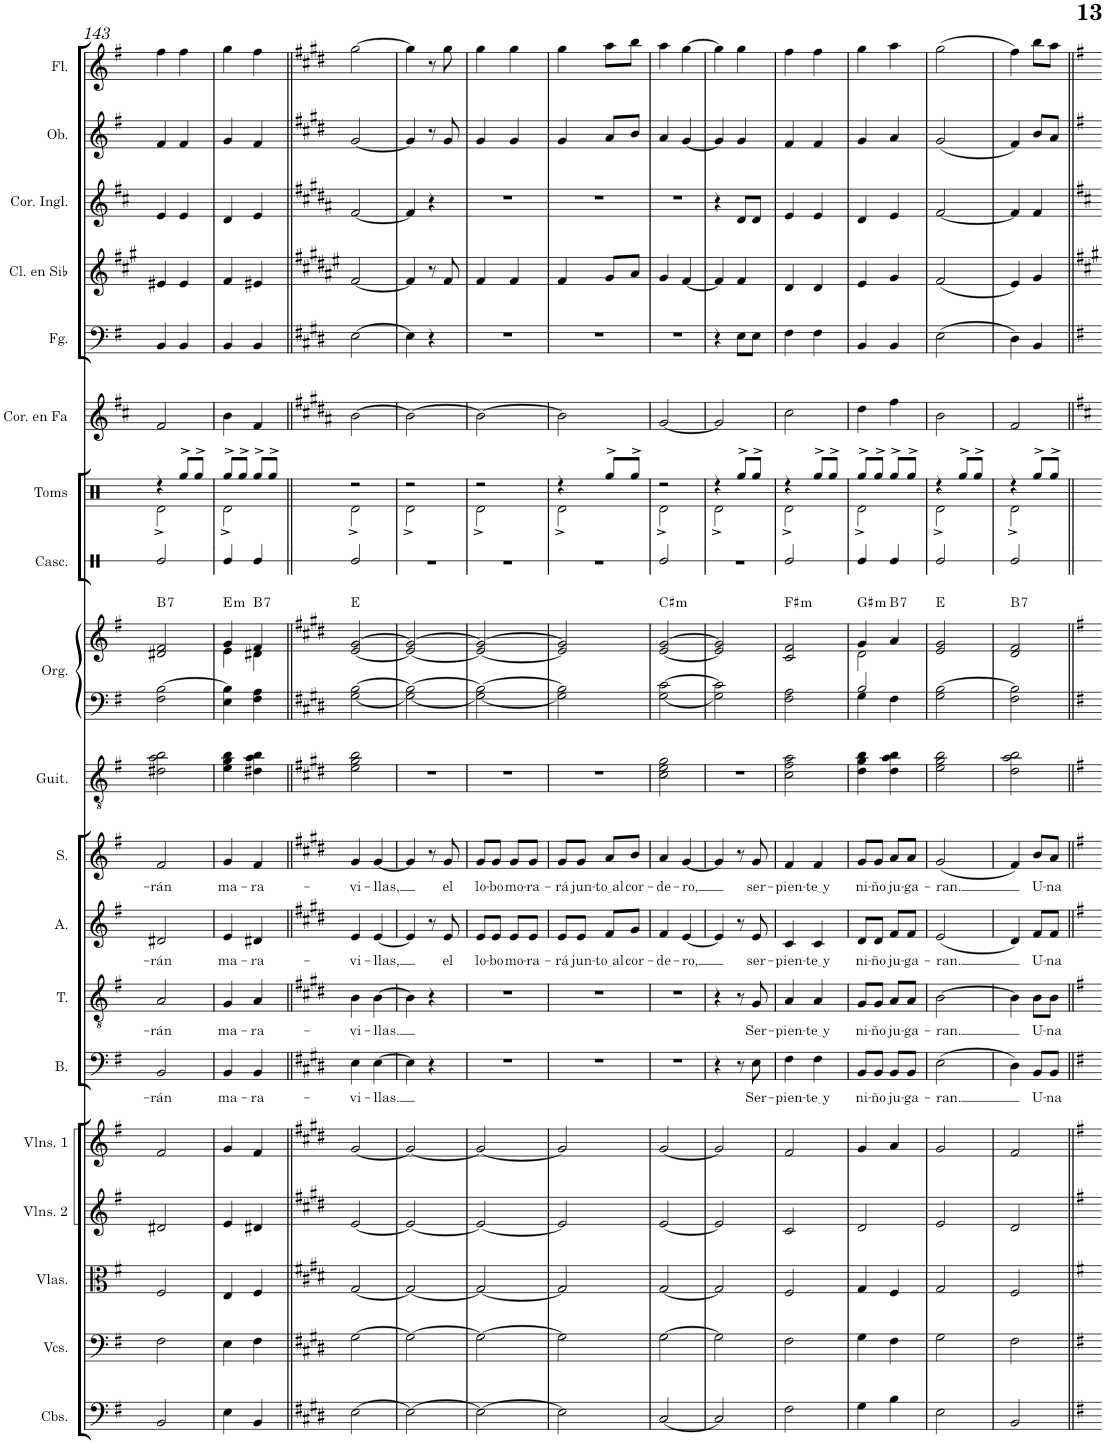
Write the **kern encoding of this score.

**kern	**kern	**kern	**kern	**kern	**kern	**text	**kern	**text	**kern	**text	**kern	**text	**kern	**kern	**kern	**harte	**kern	**kern	**kern	**kern	**kern	**kern	**kern	**kern
*part19	*part18	*part17	*part16	*part15	*part14	*part14	*part13	*part13	*part12	*part12	*part11	*part11	*part10	*part9	*part9	*part9	*part8	*part7	*part6	*part5	*part4	*part3	*part2	*part1
*staff20	*staff19	*staff18	*staff17	*staff16	*staff15	*staff15	*staff14	*staff14	*staff13	*staff13	*staff12	*staff12	*staff11	*staff10	*staff9	*	*staff8	*staff7	*staff6	*staff5	*staff4	*staff3	*staff2	*staff1
*I"Contrabajos	*I"Violonchelos	*I"Violas	*I"Violines 2	*I"Violines 1	*I"Bajo	*	*I"Tenor	*	*I"Alto	*	*I"Soprano	*	*I"Guitarra acústica	*I"Órgano	*	*	*I"Cascabeles	*I"Toms	*I"Trompa en Fa	*I"Fagot	*I"Clarinete en Sib	*I"Corno inglés	*I"Oboe	*I"Flauta
*I'Cbs.	*I'Vcs.	*I'Vlas.	*I'Vlns. 2	*I'Vlns. 1	*I'B.	*	*I'T.	*	*I'A.	*	*I'S.	*	*I'Guit.	*	*	*	*I'Casc.	*I'Toms	*	*I'Fg.	*I'Cl. en Sib	*I'Cor. Ingl.	*I'Ob.	*I'Fl.
!!LO:PB:g=z
*clefF4	*clefF4	*clefC3	*clefG2	*clefG2	*clefF4	*	*clefGv2	*	*clefG2	*	*clefG2	*	*clefGv2	*clefF4	*clefG2	*	*clefX	*clefX	*clefG2	*clefF4	*clefG2	*clefG2	*clefG2	*clefG2
*Trd7c12	*	*	*	*	*	*	*	*	*	*	*	*	*	*	*	*	*	*	*Trd4c7	*	*Trd1c2	*Trd4c7	*	*
*k[f#]	*k[f#]	*k[f#]	*k[f#]	*k[f#]	*k[f#]	*	*k[f#]	*	*k[f#]	*	*k[f#]	*	*k[f#]	*k[f#]	*k[f#]	*	*k[]	*k[]	*k[f#c#]	*k[f#]	*k[f#c#g#]	*k[f#c#]	*k[f#]	*k[f#]
*M2/4	*M2/4	*M2/4	*M2/4	*M2/4	*M2/4	*	*M2/4	*	*M2/4	*	*M2/4	*	*M2/4	*M2/4	*M2/4	*	*M2/4	*M2/4	*M2/4	*M2/4	*M2/4	*M2/4	*M2/4	*M2/4
=143	=143	=143	=143	=143	=143	=143	=143	=143	=143	=143	=143	=143	=143	=143	=143	=143	=143	=143	=143	=143	=143	=143	=143	=143
!	!	!	!	!	!	!LO:LY:b	!	!LO:LY:b	!	!LO:LY:b	!	!LO:LY:b	!	!	!	!LO:H:kt=7	!	!	!	!	!	!	!	!
*	*	*	*	*	*	*	*	*	*	*	*	*	*	*	*	*	*	*^	*	*	*	*	*	*
2BB/	2F#\	2F#/	2d#X/	2f#/	2BB/	-rán	2A/	-rán	2d#X/	-rán	2f#/	-rán	2d#X\ 2a\ 2b\	2F#\ [2B\	2d#X/ 2f#/	B:7	2Re/	4r	2Rd^\	2f#/	4BB/	4e#X/	4e/	4f#/	4ff#\
.	.	.	.	.	.	.	.	.	.	.	.	.	.	.	.	.	.	8Rgg^/L	.	.	4BB/	4e#/	4e/	4f#/	4ff#\
.	.	.	.	.	.	.	.	.	.	.	.	.	.	.	.	.	.	8Rgg^/J	.	.	.	.	.	.	.
=144	=144	=144	=144	=144	=144	=144	=144	=144	=144	=144	=144	=144	=144	=144	=144	=144	=144	=144	=144	=144	=144	=144	=144	=144	=144
!	!	!	!	!	!	!LO:LY:b	!	!LO:LY:b	!	!LO:LY:b	!	!LO:LY:b	!	!	!	!LO:H:kt=m	!	!	!	!	!	!	!	!	!
*	*	*	*	*	*	*	*	*	*	*	*	*	*	*	*^	*	*	*	*	*	*	*	*	*	*
4E\	4E\	4E/	4e/	4g/	4BB/	-ma-	4G/	-ma-	4e/	-ma-	4g/	-ma-	4e\ 4g\ 4b\	4E\ 4B\]	4g/	4e\	E:min	4Re/	8Rgg^/L	2Rd^\	4b\	4BB/	4f#/	4d/	4g/	4gg\
.	.	.	.	.	.	.	.	.	.	.	.	.	.	.	.	.	.	.	8Rgg^/J	.	.	.	.	.	.	.
!	!	!	!	!	!	!LO:LY:b	!	!LO:LY:b	!	!LO:LY:b	!	!LO:LY:b	!	!	!	!	!LO:H:kt=7	!	!	!	!	!	!	!	!	!
4BB/	4F#\	4F#/	4d#X/	4f#/	4BB/	-ra-	4A/	-ra-	4d#X/	-ra-	4f#/	-ra-	4d#X\ 4a\ 4b\	4F#\ 4A\	4f#/	4d#X\	B:7	4Re/	8Rgg^/L	.	4f#/	4BB/	4e#X/	4e/	4f#/	4ff#\
.	.	.	.	.	.	.	.	.	.	.	.	.	.	.	.	.	.	.	8Rgg^/J	.	.	.	.	.	.	.
*	*	*	*	*	*	*	*	*	*	*	*	*	*	*	*v	*v	*	*	*	*	*	*	*	*	*	*
=145||	=145||	=145||	=145||	=145||	=145||	=145||	=145||	=145||	=145||	=145||	=145||	=145||	=145||	=145||	=145||	=145||	=145||	=145||	=145||	=145||	=145||	=145||	=145||	=145||	=145||
*k[f#c#g#d#]	*k[f#c#g#d#]	*k[f#c#g#d#]	*k[f#c#g#d#]	*k[f#c#g#d#]	*k[f#c#g#d#]	*	*k[f#c#g#d#]	*	*k[f#c#g#d#]	*	*k[f#c#g#d#]	*	*k[f#c#g#d#]	*k[f#c#g#d#]	*k[f#c#g#d#]	*	*	*	*	*k[f#c#g#d#a#]	*k[f#c#g#d#]	*k[f#c#g#d#a#e#]	*k[f#c#g#d#a#]	*k[f#c#g#d#]	*k[f#c#g#d#]
!	!	!	!	!	!	!LO:LY:b	!	!LO:LY:b	!	!LO:LY:b	!	!LO:LY:b	!	!	!	!	!	!	!	!	!	!	!	!	!
[2E\	[2G#\	[2G#/	[2e/	[2g#/	4E\	-vi-	4B\	-vi-	4e/	-vi-	4g#/	-vi-	2e\ 2g#\ 2b\	[2G#\ [2B\	[2e/ [2g#/	E:maj	2Re/	2r	2Rd^\	[2b\	[2E\	[2f#/	[2f#/	[2g#/	[2gg#\
!	!	!	!	!	!	!LO:LY:b	!	!LO:LY:b	!	!LO:LY:b	!	!LO:LY:b	!	!	!	!	!	!	!	!	!	!	!	!	!
.	.	.	.	.	[4E\	-llas.	[4B\	-llas.	[4e/	-llas,	[4g#/	-llas,	.	.	.	.	.	.	.	.	.	.	.	.	.
=146	=146	=146	=146	=146	=146	=146	=146	=146	=146	=146	=146	=146	=146	=146	=146	=146	=146	=146	=146	=146	=146	=146	=146	=146	=146
2E\_	2G#\_	2G#/_	2e/_	2g#/_	4E\]	.	4B\]	.	4e/]	.	4g#/]	.	2r	2G#\_ 2B\_	2e/_ 2g#/_	.	2r	2r	2Rd^\	2b\_	4E\]	4f#/]	4f#/]	4g#/]	4gg#\]
.	.	.	.	.	4r	.	4r	.	8r	.	8r	.	.	.	.	.	.	.	.	.	4r	8r	4r	8r	8r
!	!	!	!	!	!	!	!	!	!	!LO:LY:b	!	!LO:LY:b	!	!	!	!	!	!	!	!	!	!	!	!	!
.	.	.	.	.	.	.	.	.	8e/	el	8g#/	el	.	.	.	.	.	.	.	.	.	8f#/	.	8g#/	8gg#\
=147	=147	=147	=147	=147	=147	=147	=147	=147	=147	=147	=147	=147	=147	=147	=147	=147	=147	=147	=147	=147	=147	=147	=147	=147	=147
!	!	!	!	!	!	!	!	!	!	!LO:LY:b	!	!LO:LY:b	!	!	!	!	!	!	!	!	!	!	!	!	!
2E\_	2G#\_	2G#/_	2e/_	2g#/_	2r	.	2r	.	8e/L	lo-	8g#/L	lo-	2r	2G#\_ 2B\_	2e/_ 2g#/_	.	2r	2r	2Rd^\	2b\_	2r	4f#/	2r	4g#/	4gg#\
!	!	!	!	!	!	!	!	!	!	!LO:LY:b	!	!LO:LY:b	!	!	!	!	!	!	!	!	!	!	!	!	!
.	.	.	.	.	.	.	.	.	8e/J	-bo	8g#/J	-bo	.	.	.	.	.	.	.	.	.	.	.	.	.
!	!	!	!	!	!	!	!	!	!	!LO:LY:b	!	!LO:LY:b	!	!	!	!	!	!	!	!	!	!	!	!	!
.	.	.	.	.	.	.	.	.	8e/L	mo-	8g#/L	mo-	.	.	.	.	.	.	.	.	.	4f#/	.	4g#/	4gg#\
!	!	!	!	!	!	!	!	!	!	!LO:LY:b	!	!LO:LY:b	!	!	!	!	!	!	!	!	!	!	!	!	!
.	.	.	.	.	.	.	.	.	8e/J	-ra-	8g#/J	-ra-	.	.	.	.	.	.	.	.	.	.	.	.	.
=148	=148	=148	=148	=148	=148	=148	=148	=148	=148	=148	=148	=148	=148	=148	=148	=148	=148	=148	=148	=148	=148	=148	=148	=148	=148
!	!	!	!	!	!	!	!	!	!	!LO:LY:b	!	!LO:LY:b	!	!	!	!	!	!	!	!	!	!	!	!	!
2E\]	2G#\]	2G#/]	2e/]	2g#/]	2r	.	2r	.	8e/L	-rá	8g#/L	-rá	2r	2G#\] 2B\]	2e/] 2g#/]	.	2r	4r	2Rd^\	2b\]	2r	4f#/	2r	4g#/	4gg#\
!	!	!	!	!	!	!	!	!	!	!LO:LY:b	!	!LO:LY:b	!	!	!	!	!	!	!	!	!	!	!	!	!
.	.	.	.	.	.	.	.	.	8e/J	jun-	8g#/J	jun-	.	.	.	.	.	.	.	.	.	.	.	.	.
!	!	!	!	!	!	!	!	!	!	!LO:LY:b	!	!LO:LY:b	!	!	!	!	!	!	!	!	!	!	!	!	!
.	.	.	.	.	.	.	.	.	8f#/L	to al	8a/L	to al	.	.	.	.	.	8Rgg^/L	.	.	.	8g#/L	.	8a/L	8aa\L
!	!	!	!	!	!	!	!	!	!	!LO:LY:b	!	!LO:LY:b	!	!	!	!	!	!	!	!	!	!	!	!	!
.	.	.	.	.	.	.	.	.	8g#/J	cor-	8b/J	cor-	.	.	.	.	.	8Rgg^/J	.	.	.	8a#/J	.	8b/J	8bb\J
=149	=149	=149	=149	=149	=149	=149	=149	=149	=149	=149	=149	=149	=149	=149	=149	=149	=149	=149	=149	=149	=149	=149	=149	=149	=149
!	!	!	!	!	!	!	!	!	!	!LO:LY:b	!	!LO:LY:b	!	!	!	!LO:H:kt=m	!	!	!	!	!	!	!	!	!
[2C#/	[2G#\	[2G#/	[2e/	[2g#/	2r	.	2r	.	4f#/	-de-	4a/	-de-	2c#\ 2e\ 2g#\	[2G#\ [2c#\	[2e/ [2g#/	C#:min	2Re/	2r	2Rd^\	[2g#/	2r	4g#/	2r	4a/	4aa\
!	!	!	!	!	!	!	!	!	!	!LO:LY:b	!	!LO:LY:b	!	!	!	!	!	!	!	!	!	!	!	!	!
.	.	.	.	.	.	.	.	.	[4e/	-ro,	[4g#/	-ro,	.	.	.	.	.	.	.	.	.	[4f#/	.	[4g#/	[4gg#\
=150	=150	=150	=150	=150	=150	=150	=150	=150	=150	=150	=150	=150	=150	=150	=150	=150	=150	=150	=150	=150	=150	=150	=150	=150	=150
2C#/]	2G#\]	2G#/]	2e/]	2g#/]	4r	.	4r	.	4e/]	.	4g#/]	.	2r	2G#\] 2c#\]	2e/] 2g#/]	.	2r	4r	2Rd^\	2g#/]	4r	4f#/]	4r	4g#/]	4gg#\]
.	.	.	.	.	8r	.	8r	.	8r	.	8r	.	.	.	.	.	.	8Rgg^/L	.	.	8E\L	4f#/	8d#/L	4g#/	4gg#\
!	!	!	!	!	!	!LO:LY:b	!	!LO:LY:b	!	!LO:LY:b	!	!LO:LY:b	!	!	!	!	!	!	!	!	!	!	!	!	!
.	.	.	.	.	8E\	Ser-	8G#/	Ser-	8e/	ser-	8g#/	ser-	.	.	.	.	.	8Rgg^/J	.	.	8E\J	.	8d#/J	.	.
=151	=151	=151	=151	=151	=151	=151	=151	=151	=151	=151	=151	=151	=151	=151	=151	=151	=151	=151	=151	=151	=151	=151	=151	=151	=151
!	!	!	!	!	!	!LO:LY:b	!	!LO:LY:b	!	!LO:LY:b	!	!LO:LY:b	!	!	!	!LO:H:kt=m	!	!	!	!	!	!	!	!	!
2F#\	2F#\	2F#/	2c#/	2f#/	4F#\	-pien-	4A/	-pien-	4c#/	-pien-	4f#/	-pien-	2c#\ 2f#\ 2a\	2F#\ 2A\	2c#/ 2f#/	F#:min	2Re/	4r	2Rd^\	2cc#\	4F#\	4d#/	4e/	4f#/	4ff#\
!	!	!	!	!	!	!LO:LY:b	!	!LO:LY:b	!	!LO:LY:b	!	!LO:LY:b	!	!	!	!	!	!	!	!	!	!	!	!	!
.	.	.	.	.	4F#\	te y	4A/	te y	4c#/	te y	4f#/	te y	.	.	.	.	.	8Rgg^/L	.	.	4F#\	4d#/	4e/	4f#/	4ff#\
.	.	.	.	.	.	.	.	.	.	.	.	.	.	.	.	.	.	8Rgg^/J	.	.	.	.	.	.	.
=152	=152	=152	=152	=152	=152	=152	=152	=152	=152	=152	=152	=152	=152	=152	=152	=152	=152	=152	=152	=152	=152	=152	=152	=152	=152
!	!	!	!	!	!	!LO:LY:b	!	!LO:LY:b	!	!LO:LY:b	!	!LO:LY:b	!	!	!	!LO:H:kt=m	!	!	!	!	!	!	!	!	!
*	*	*	*	*	*	*	*	*	*	*	*	*	*	*^	*^	*	*	*	*	*	*	*	*	*	*
4G#\	4G#\	4G#/	2d#/	4g#/	8BB/L	ni-	8G#/L	ni-	8d#/L	ni-	8g#/L	ni-	4d#\ 4g#\ 4b\	2B/	4G#\	4g#/	2d#\	G#:min	4Re/	8Rgg^/L	2Rd^\	4dd#\	4BB/	4e#/	4d#/	4g#/	4gg#\
!	!	!	!	!	!	!LO:LY:b	!	!LO:LY:b	!	!LO:LY:b	!	!LO:LY:b	!	!	!	!	!	!	!	!	!	!	!	!	!	!	!
.	.	.	.	.	8BB/J	-ño	8G#/J	-ño	8d#/J	-ño	8g#/J	-ño	.	.	.	.	.	.	.	8Rgg^/J	.	.	.	.	.	.	.
!	!	!	!	!	!	!LO:LY:b	!	!LO:LY:b	!	!LO:LY:b	!	!LO:LY:b	!	!	!	!	!	!LO:H:kt=7	!	!	!	!	!	!	!	!	!
4B\	4F#\	4F#/	.	4a/	8BB/L	ju-	8A/L	ju-	8f#/L	ju-	8a/L	ju-	4d#\ 4a\ 4b\	.	4F#\	4a/	.	B:7	4Re/	8Rgg^/L	.	4ff#\	4BB/	4g#/	4e/	4a/	4aa\
!	!	!	!	!	!	!LO:LY:b	!	!LO:LY:b	!	!LO:LY:b	!	!LO:LY:b	!	!	!	!	!	!	!	!	!	!	!	!	!	!	!
.	.	.	.	.	8BB/J	-ga-	8A/J	-ga-	8f#/J	-ga-	8a/J	-ga-	.	.	.	.	.	.	.	8Rgg^/J	.	.	.	.	.	.	.
*	*	*	*	*	*	*	*	*	*	*	*	*	*	*v	*v	*	*	*	*	*	*	*	*	*	*	*	*
*	*	*	*	*	*	*	*	*	*	*	*	*	*	*	*v	*v	*	*	*	*	*	*	*	*	*	*
=153	=153	=153	=153	=153	=153	=153	=153	=153	=153	=153	=153	=153	=153	=153	=153	=153	=153	=153	=153	=153	=153	=153	=153	=153	=153
!	!	!	!	!	!	!LO:LY:b	!	!LO:LY:b	!	!LO:LY:b	!	!LO:LY:b	!	!	!	!	!	!	!	!	!	!	!	!	!
2E\	2G#\	2G#/	2e/	2g#/	(2E\	-ran.	[2B\	-ran.	(2e/	-ran.	(2g#/	-ran.	2e\ 2g#\ 2b\	2G#\ [2B\	2e/ 2g#/	E:maj	2Re/	4r	2Rd^\	2b\	(2E\	(2f#/	[2f#/	(2g#/	(2gg#\
.	.	.	.	.	.	.	.	.	.	.	.	.	.	.	.	.	.	8Rgg^/L	.	.	.	.	.	.	.
.	.	.	.	.	.	.	.	.	.	.	.	.	.	.	.	.	.	8Rgg^/J	.	.	.	.	.	.	.
=154	=154	=154	=154	=154	=154	=154	=154	=154	=154	=154	=154	=154	=154	=154	=154	=154	=154	=154	=154	=154	=154	=154	=154	=154	=154
!	!	!	!	!	!	!	!	!	!	!	!	!	!	!	!	!LO:H:kt=7	!	!	!	!	!	!	!	!	!
2BB/	2F#\	2F#/	2d#/	2f#/	4D#\)	.	4B\]	.	4d#/)	.	4f#/)	.	2d#\ 2a\ 2b\	2F#\ 2B\]	2d#/ 2f#/	B:7	2Re/	4r	2Rd^\	2f#/	4D#\)	4e#/)	4f#/]	4f#/)	4ff#\)
!	!	!	!	!	!	!LO:LY:b	!	!LO:LY:b	!	!LO:LY:b	!	!LO:LY:b	!	!	!	!	!	!	!	!	!	!	!	!	!
.	.	.	.	.	8BB/L	U-	8B\L	U-	8f#/L	U-	8b/L	U-	.	.	.	.	.	8Rgg^/L	.	.	4BB/	4g#/	4f#/	8b/L	8bb\L
!	!	!	!	!	!	!LO:LY:b	!	!LO:LY:b	!	!LO:LY:b	!	!LO:LY:b	!	!	!	!	!	!	!	!	!	!	!	!	!
.	.	.	.	.	8BB/J	-na	8B\J	-na	8f#/J	-na	8a/J	-na	.	.	.	.	.	8Rgg^/J	.	.	.	.	.	8a/J	8aa\J
*	*	*	*	*	*	*	*	*	*	*	*	*	*	*	*	*	*	*v	*v	*	*	*	*	*	*
=||	=||	=||	=||	=||	=||	=||	=||	=||	=||	=||	=||	=||	=||	=||	=||	=||	=||	=||	=||	=||	=||	=||	=||	=||
*-	*-	*-	*-	*-	*-	*-	*-	*-	*-	*-	*-	*-	*-	*-	*-	*-	*-	*-	*-	*-	*-	*-	*-	*-
